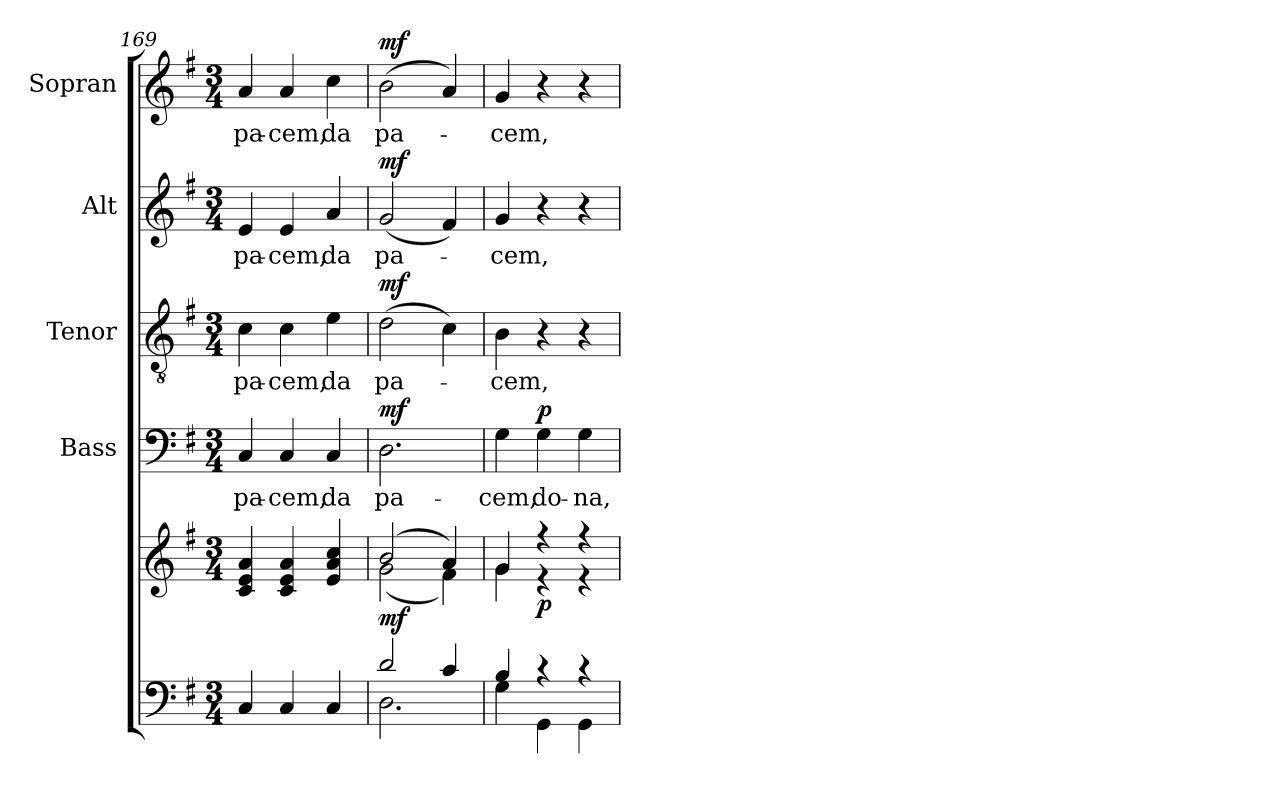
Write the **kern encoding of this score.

**kern	**kern	**dynam	**kern	**text	**dynam	**kern	**text	**dynam	**kern	**text	**dynam	**kern	**text	**dynam
*part5	*part5	*part5	*part4	*part4	*part4	*part3	*part3	*part3	*part2	*part2	*part2	*part1	*part1	*part1
*staff6	*staff5	*staff5/6	*staff4	*staff4	*staff4	*staff3	*staff3	*staff3	*staff2	*staff2	*staff2	*staff1	*staff1	*staff1
*	*	*	*I"Bass	*	*	*I"Tenor	*	*	*I"Alt	*	*	*I"Sopran	*	*
*	*	*	*I'B.	*	*	*I'T.	*	*	*I'A.	*	*	*I'S.	*	*
*clefF4	*clefG2	*	*clefF4	*	*	*clefGv2	*	*	*clefG2	*	*	*clefG2	*	*
*k[f#]	*k[f#]	*	*k[f#]	*	*	*k[f#]	*	*	*k[f#]	*	*	*k[f#]	*	*
*G:	*G:	*	*G:	*	*	*G:	*	*	*G:	*	*	*G:	*	*
*M3/4	*M3/4	*	*M3/4	*	*	*M3/4	*	*	*M3/4	*	*	*M3/4	*	*
=169	=169	=169	=169	=169	=169	=169	=169	=169	=169	=169	=169	=169	=169	=169
!	!	!	!	!LO:LY:b	!	!	!LO:LY:b	!	!	!LO:LY:b	!	!	!LO:LY:b	!
4C/	4c/ 4e/ 4a/	.	4C/	pa-	.	4c\	pa-	.	4e/	pa-	.	4a/	pa-	.
!	!	!	!	!LO:LY:b	!	!	!LO:LY:b	!	!	!LO:LY:b	!	!	!LO:LY:b	!
4C/	4c/ 4e/ 4a/	.	4C/	-cem,	.	4c\	-cem,	.	4e/	-cem,	.	4a/	-cem,	.
!	!	!	!	!LO:LY:b	!	!	!LO:LY:b	!	!	!LO:LY:b	!	!	!LO:LY:b	!
4C/	4e/ 4a/ 4cc/	.	4C/	da	.	4e\	da	.	4a/	da	.	4cc\	da	.
!!LO:LB:g=z
=170	=170	=170	=170	=170	=170	=170	=170	=170	=170	=170	=170	=170	=170	=170
*^	*^	*	*	*	*	*	*	*	*	*	*	*	*	*
!	!	!	!	!LO:DY:b	!	!LO:LY:b	!LO:DY:a	!	!LO:LY:b	!LO:DY:a	!	!LO:LY:b	!LO:DY:a	!	!LO:LY:b	!LO:DY:a
2d/	2.D\	(2b/	(<2g\	mf	2.D\	pa-	mf	(>2d\	pa-	mf	(<2g/	pa-	mf	(>2b\	pa-	mf
4c/	.	4a/)	4f#\)	.	.	.	.	4c\)	.	.	4f#/)	.	.	4a/)	.	.
=171	=171	=171	=171	=171	=171	=171	=171	=171	=171	=171	=171	=171	=171	=171	=171	=171
!	!	!	!	!	!	!LO:LY:b	!	!	!LO:LY:b	!	!	!LO:LY:b	!	!	!LO:LY:b	!
4B/	4G\	4g/	4g\	.	4G\	-cem,	.	4B\	-cem,	.	4g/	-cem,	.	4g/	-cem,	.
!	!	!	!	!LO:DY:b	!	!LO:LY:b	!LO:DY:a	!	!	!	!	!	!	!	!	!
4rc	4GG\	4r	4r	p	4G\	do-	p	4r	.	.	4r	.	.	4r	.	.
!	!	!	!	!	!	!LO:LY:b	!	!	!	!	!	!	!	!	!	!
4rc	4GG\	4r	4r	.	4G\	-na,	.	4r	.	.	4r	.	.	4r	.	.
*v	*v	*	*	*	*	*	*	*	*	*	*	*	*	*	*	*
*	*v	*v	*	*	*	*	*	*	*	*	*	*	*	*	*
=	=	=	=	=	=	=	=	=	=	=	=	=	=	=
*-	*-	*-	*-	*-	*-	*-	*-	*-	*-	*-	*-	*-	*-	*-
